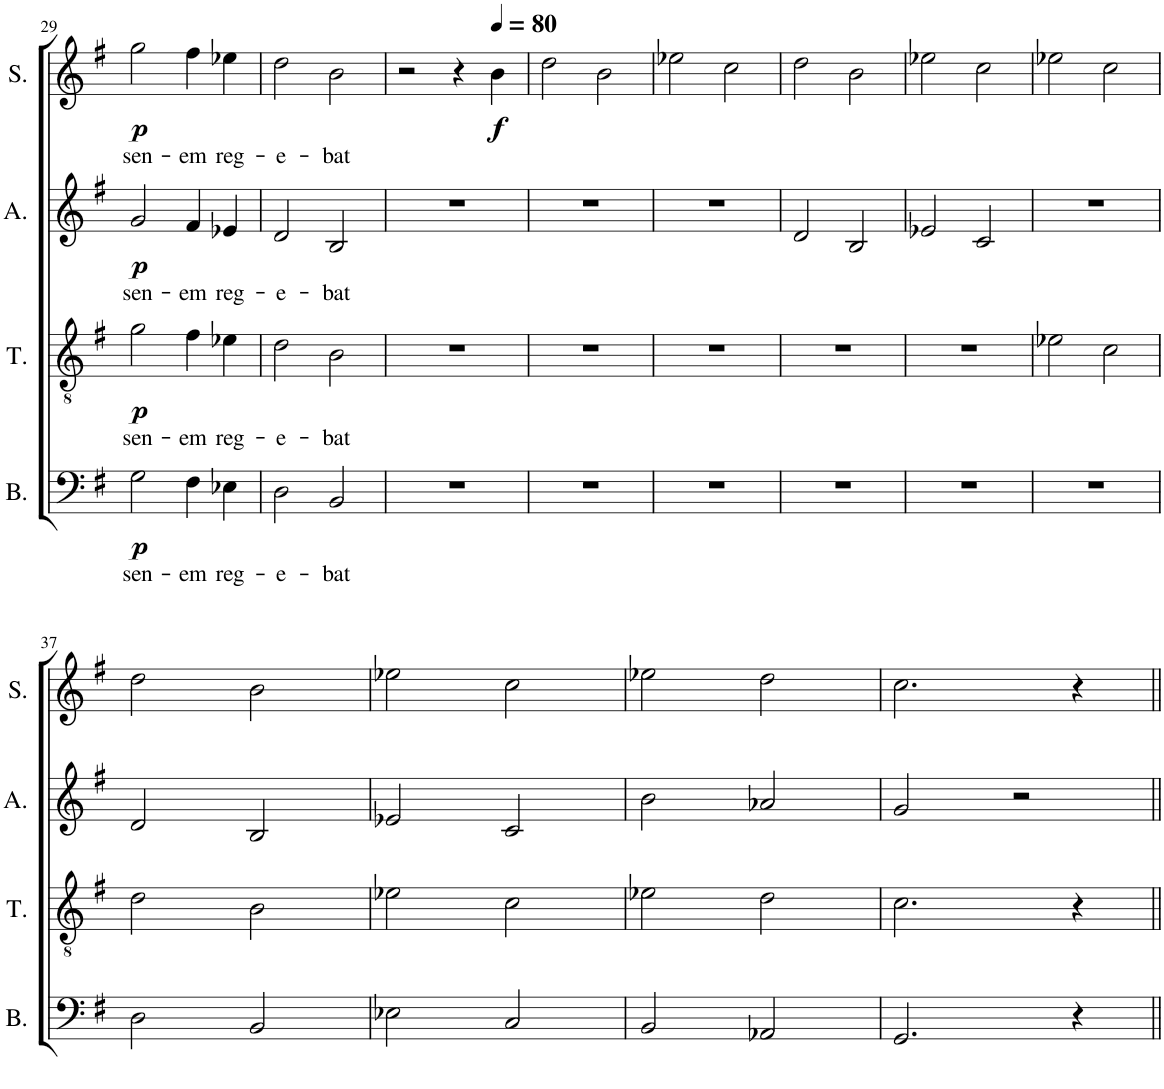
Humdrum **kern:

**kern	**text	**dynam	**kern	**text	**dynam	**kern	**text	**dynam	**kern	**text	**dynam
*part4	*part4	*part4	*part3	*part3	*part3	*part2	*part2	*part2	*part1	*part1	*part1
*staff4	*staff4	*staff4	*staff3	*staff3	*staff3	*staff2	*staff2	*staff2	*staff1	*staff1	*staff1
*I"Bass	*	*	*I"Tenor	*	*	*I"Alto	*	*	*I"Soprano	*	*
*I'B.	*	*	*I'T.	*	*	*I'A.	*	*	*I'S.	*	*
!!LO:PB:g=z
*clefF4	*	*	*clefGv2	*	*	*clefG2	*	*	*clefG2	*	*
*k[f#]	*	*	*k[f#]	*	*	*k[f#]	*	*	*k[f#]	*	*
*M4/4	*	*	*M4/4	*	*	*M4/4	*	*	*M4/4	*	*
=29	=29	=29	=29	=29	=29	=29	=29	=29	=29	=29	=29
!	!LO:LY:b	!LO:DY:b	!	!LO:LY:b	!LO:DY:b	!	!LO:LY:b	!LO:DY:b	!	!LO:LY:b	!LO:DY:b
2G\	sen-	p	2g\	sen-	p	2g/	sen-	p	2gg\	sen-	p
!	!LO:LY:b	!	!	!LO:LY:b	!	!	!LO:LY:b	!	!	!LO:LY:b	!
4F#\	-em	.	4f#\	-em	.	4f#/	-em	.	4ff#\	-em	.
!	!LO:LY:b	!	!	!LO:LY:b	!	!	!LO:LY:b	!	!	!LO:LY:b	!
4E-X\	reg-	.	4e-X\	reg-	.	4e-X/	reg-	.	4ee-X\	reg-	.
=30	=30	=30	=30	=30	=30	=30	=30	=30	=30	=30	=30
!	!LO:LY:b	!	!	!LO:LY:b	!	!	!LO:LY:b	!	!	!LO:LY:b	!
2D\	-e-	.	2d\	-e-	.	2d/	-e-	.	2dd\	-e-	.
!	!LO:LY:b	!	!	!LO:LY:b	!	!	!LO:LY:b	!	!	!LO:LY:b	!
2BB/	-bat	.	2B\	-bat	.	2B/	-bat	.	2b\	-bat	.
=31	=31	=31	=31	=31	=31	=31	=31	=31	=31	=31	=31
1r	.	.	1r	.	.	1r	.	.	2r	.	.
.	.	.	.	.	.	.	.	.	4r	.	.
*	*	*	*	*	*	*	*	*	*MM80	*	*
!	!	!	!	!	!	!	!	!	!	!	!LO:DY:b
.	.	.	.	.	.	.	.	.	4b\	.	f
=32	=32	=32	=32	=32	=32	=32	=32	=32	=32	=32	=32
1r	.	.	1r	.	.	1r	.	.	2dd\	.	.
.	.	.	.	.	.	.	.	.	2b\	.	.
=33	=33	=33	=33	=33	=33	=33	=33	=33	=33	=33	=33
1r	.	.	1r	.	.	1r	.	.	2ee-X\	.	.
.	.	.	.	.	.	.	.	.	2cc\	.	.
=34	=34	=34	=34	=34	=34	=34	=34	=34	=34	=34	=34
1r	.	.	1r	.	.	2d/	.	.	2dd\	.	.
.	.	.	.	.	.	2B/	.	.	2b\	.	.
=35	=35	=35	=35	=35	=35	=35	=35	=35	=35	=35	=35
1r	.	.	1r	.	.	2e-X/	.	.	2ee-X\	.	.
.	.	.	.	.	.	2c/	.	.	2cc\	.	.
=36	=36	=36	=36	=36	=36	=36	=36	=36	=36	=36	=36
1r	.	.	2e-X\	.	.	1r	.	.	2ee-X\	.	.
.	.	.	2c\	.	.	.	.	.	2cc\	.	.
!!LO:LB:g=z
=37	=37	=37	=37	=37	=37	=37	=37	=37	=37	=37	=37
2D\	.	.	2d\	.	.	2d/	.	.	2dd\	.	.
2BB/	.	.	2B\	.	.	2B/	.	.	2b\	.	.
=38	=38	=38	=38	=38	=38	=38	=38	=38	=38	=38	=38
2E-X\	.	.	2e-X\	.	.	2e-X/	.	.	2ee-X\	.	.
2C/	.	.	2c\	.	.	2c/	.	.	2cc\	.	.
=39	=39	=39	=39	=39	=39	=39	=39	=39	=39	=39	=39
2BB/	.	.	2e-X\	.	.	2b\	.	.	2ee-X\	.	.
2AA-X/	.	.	2d\	.	.	2a-X/	.	.	2dd\	.	.
=40	=40	=40	=40	=40	=40	=40	=40	=40	=40	=40	=40
2.GG/	.	.	2.c\	.	.	2g/	.	.	2.cc\	.	.
.	.	.	.	.	.	2r	.	.	.	.	.
4r	.	.	4r	.	.	.	.	.	4r	.	.
=||	=||	=||	=||	=||	=||	=||	=||	=||	=||	=||	=||
*-	*-	*-	*-	*-	*-	*-	*-	*-	*-	*-	*-
